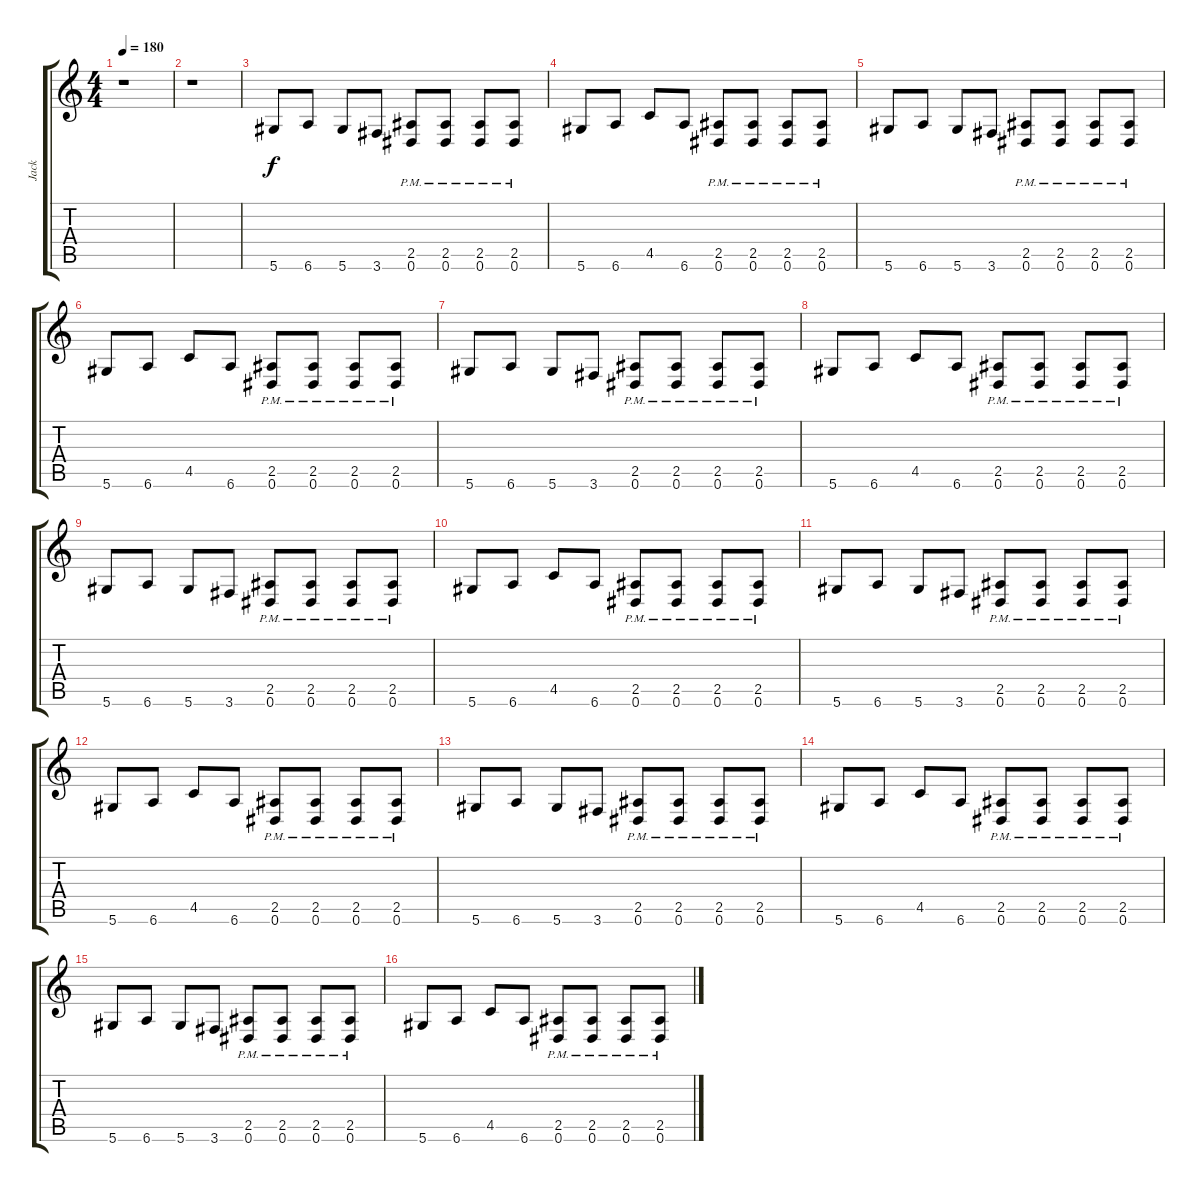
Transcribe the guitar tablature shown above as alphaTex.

\track ("Jack" "Jack") {instrument distortionguitar}
\staff {score tabs}
\tuning (Eb4 Bb3 Gb3 Db3 Ab2 Eb2) {hide}
\ts (4 4)
\tempo 180
\clef g2
\ks c
r.1{dy f instrument distortionguitar} |
r.1 |
5.6.8 6.6.8 5.6.8 3.6.8 (2.5{pm} 0.6{pm}).8 (2.5{pm} 0.6{pm}).8 (2.5{pm} 0.6{pm}).8 (2.5{pm} 0.6{pm}).8 |
5.6.8 6.6.8 4.5.8 6.6.8 (2.5{pm} 0.6{pm}).8 (2.5{pm} 0.6{pm}).8 (2.5{pm} 0.6{pm}).8 (2.5{pm} 0.6{pm}).8 |
5.6.8 6.6.8 5.6.8 3.6.8 (2.5{pm} 0.6{pm}).8 (2.5{pm} 0.6{pm}).8 (2.5{pm} 0.6{pm}).8 (2.5{pm} 0.6{pm}).8 |
5.6.8 6.6.8 4.5.8 6.6.8 (2.5{pm} 0.6{pm}).8 (2.5{pm} 0.6{pm}).8 (2.5{pm} 0.6{pm}).8 (2.5{pm} 0.6{pm}).8 |
5.6.8 6.6.8 5.6.8 3.6.8 (2.5{pm} 0.6{pm}).8 (2.5{pm} 0.6{pm}).8 (2.5{pm} 0.6{pm}).8 (2.5{pm} 0.6{pm}).8 |
5.6.8 6.6.8 4.5.8 6.6.8 (2.5{pm} 0.6{pm}).8 (2.5{pm} 0.6{pm}).8 (2.5{pm} 0.6{pm}).8 (2.5{pm} 0.6{pm}).8 |
5.6.8 6.6.8 5.6.8 3.6.8 (2.5{pm} 0.6{pm}).8 (2.5{pm} 0.6{pm}).8 (2.5{pm} 0.6{pm}).8 (2.5{pm} 0.6{pm}).8 |
5.6.8 6.6.8 4.5.8 6.6.8 (2.5{pm} 0.6{pm}).8 (2.5{pm} 0.6{pm}).8 (2.5{pm} 0.6{pm}).8 (2.5{pm} 0.6{pm}).8 |
5.6.8 6.6.8 5.6.8 3.6.8 (2.5{pm} 0.6{pm}).8 (2.5{pm} 0.6{pm}).8 (2.5{pm} 0.6{pm}).8 (2.5{pm} 0.6{pm}).8 |
5.6.8 6.6.8 4.5.8 6.6.8 (2.5{pm} 0.6{pm}).8 (2.5{pm} 0.6{pm}).8 (2.5{pm} 0.6{pm}).8 (2.5{pm} 0.6{pm}).8 |
5.6.8 6.6.8 5.6.8 3.6.8 (2.5{pm} 0.6{pm}).8 (2.5{pm} 0.6{pm}).8 (2.5{pm} 0.6{pm}).8 (2.5{pm} 0.6{pm}).8 |
5.6.8 6.6.8 4.5.8 6.6.8 (2.5{pm} 0.6{pm}).8 (2.5{pm} 0.6{pm}).8 (2.5{pm} 0.6{pm}).8 (2.5{pm} 0.6{pm}).8 |
5.6.8 6.6.8 5.6.8 3.6.8 (2.5{pm} 0.6{pm}).8 (2.5{pm} 0.6{pm}).8 (2.5{pm} 0.6{pm}).8 (2.5{pm} 0.6{pm}).8 |
5.6.8 6.6.8 4.5.8 6.6.8 (2.5{pm} 0.6{pm}).8 (2.5{pm} 0.6{pm}).8 (2.5{pm} 0.6{pm}).8 (2.5{pm} 0.6{pm}).8
